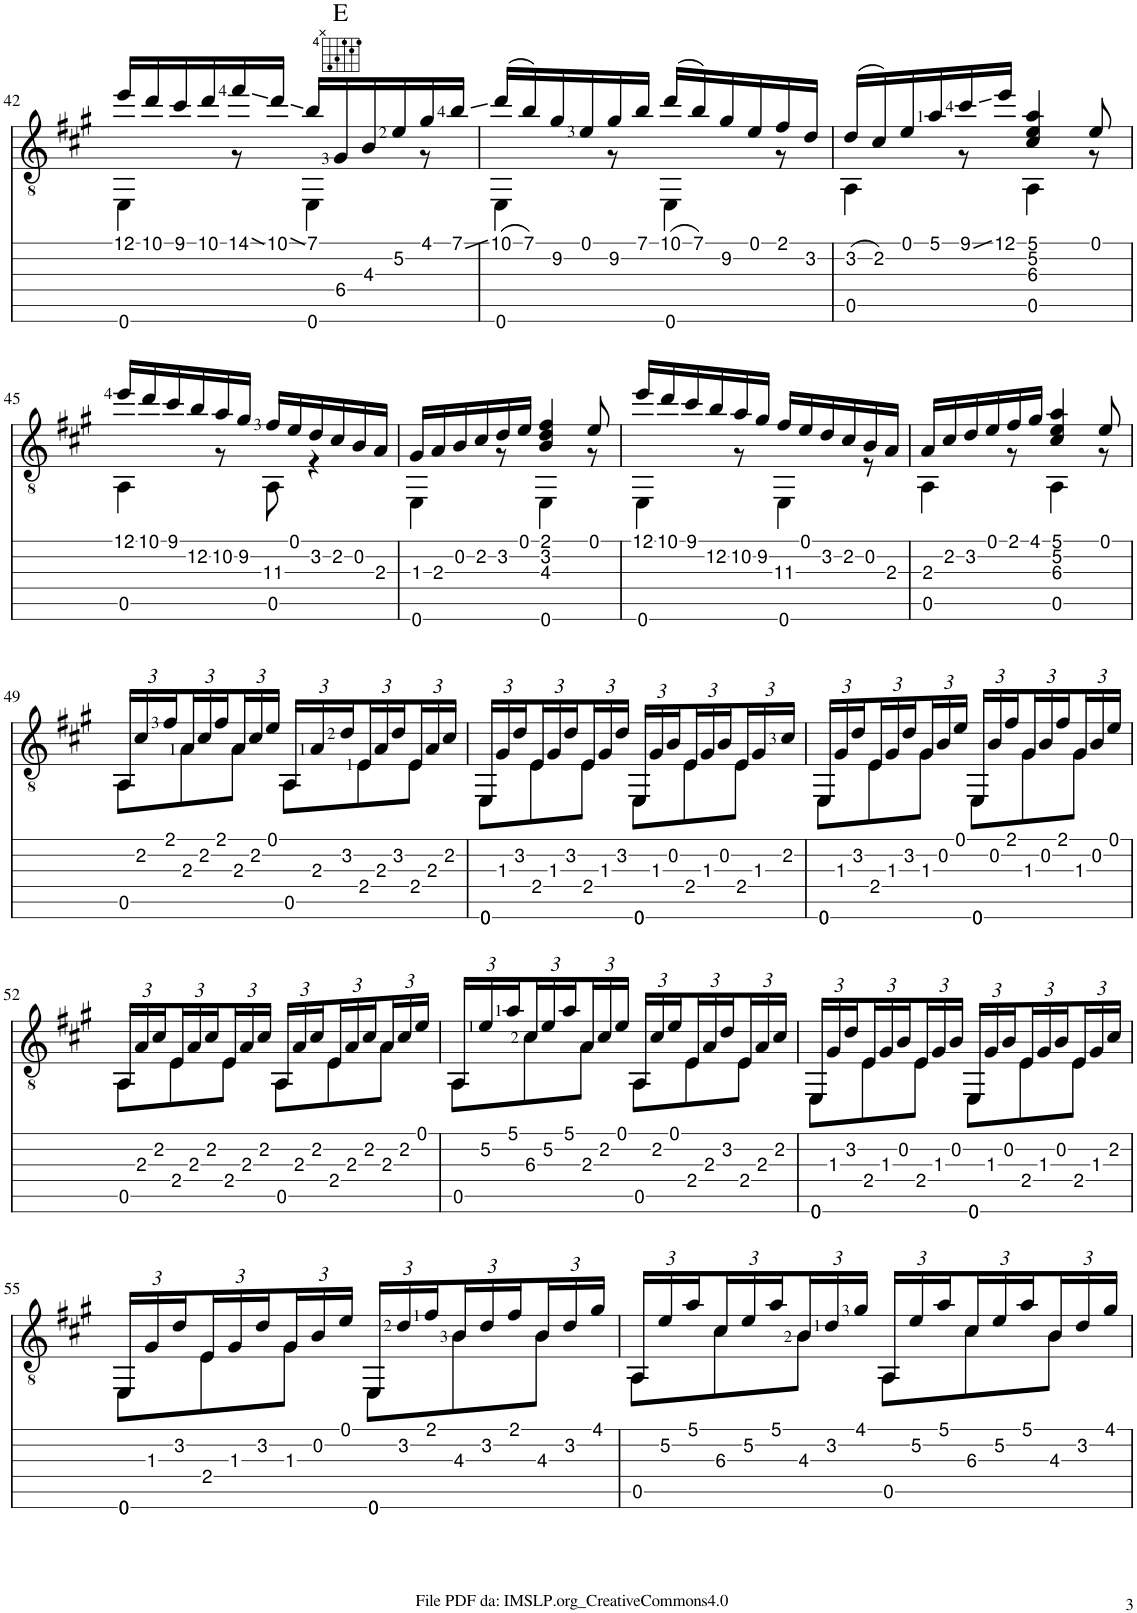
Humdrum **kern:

**kern	**kern	**harte
*part1	*part1	*part1
*staff2	*staff1	*
*I"Guitar	*	*
*I'Guit.	*	*
!!LO:PB:g=z
*	*clefGv2	*
*k[f#c#g#]	*k[f#c#g#]	*
*M6/8	*M6/8	*
=42	=42	=42
*^	*^	*
16eeLL	4EE	16ee/LL	4EE\	.
16dd	.	16dd/	.	.
16cc#	.	16cc#/	.	.
16dd	.	16dd/	.	.
16ff#	8r	16ff#/	8r	.
16ddJJ	.	16dd/JJ	.	.
16bLL	4EE	16b/LL	4EE\	.
16G#	.	16G#/	.	E:maj
16B	.	16B/	.	.
16e	.	16e/	.	.
16g#	8r	16g#/	8r	.
16bJJ	.	16b/JJ	.	.
=43	=43	=43	=43	=43
16ddLL	4EE	(16dd/LL	4EE\	.
16b	.	16b/)	.	.
16g#	.	16g#/	.	.
16e	.	16e/	.	.
16g#	8r	16g#/	8r	.
16bJJ	.	16b/JJ	.	.
16ddLL	4EE	(16dd/LL	4EE\	.
16b	.	16b/)	.	.
16g#	.	16g#/	.	.
16e	.	16e/	.	.
16f#	8r	16f#/	8r	.
16dJJ	.	16d/JJ	.	.
=44	=44	=44	=44	=44
16dLL	4AA	(16d/LL	4AA\	.
16c#	.	16c#/)	.	.
16e	.	16e/	.	.
16a	.	16a/	.	.
16cc#	8r	16cc#/	8r	.
16eeJJ	.	16ee/JJ	.	.
4c# 4e 4a	4AA	4c#/ 4e/ 4a/	4AA\	.
8e	8r	8e/	8r	.
!!LO:LB:g=z	!!
=45	=45	=45	=45	=45
16eeLL	4AA	16ee/LL	4AA\	.
16dd	.	16dd/	.	.
16cc#	.	16cc#/	.	.
16b	.	16b/	.	.
16a	8r	16a/	8r	.
16g#JJ	.	16g#/JJ	.	.
16f#LL	8AA	16f#/LL	8AA\	.
16e	.	16e/	.	.
16d	4r	16d/	4r	.
16c#	.	16c#/	.	.
16B	.	16B/	.	.
16AJJ	.	16A/JJ	.	.
=46	=46	=46	=46	=46
16G#LL	4EE	16G#/LL	4EE\	.
16A	.	16A/	.	.
16B	.	16B/	.	.
16c#	.	16c#/	.	.
16d	8r	16d/	8r	.
16eJJ	.	16e/JJ	.	.
4B 4d 4f#	4EE	4B/ 4d/ 4f#/	4EE\	.
8e	8r	8e/	8r	.
=47	=47	=47	=47	=47
16eeLL	4EE	16ee/LL	4EE\	.
16dd	.	16dd/	.	.
16cc#	.	16cc#/	.	.
16b	.	16b/	.	.
16a	8r	16a/	8r	.
16g#JJ	.	16g#/JJ	.	.
16f#LL	4EE	16f#/LL	4EE\	.
16e	.	16e/	.	.
16d	.	16d/	.	.
16c#	.	16c#/	.	.
16B	8r	16B/	8r	.
16AJJ	.	16A/JJ	.	.
=48	=48	=48	=48	=48
16ALL	4AA	16A/LL	4AA\	.
16c#	.	16c#/	.	.
16d	.	16d/	.	.
16e	.	16e/	.	.
16f#	8r	16f#/	8r	.
16g#JJ	.	16g#/JJ	.	.
4c# 4e 4a	4AA	4c#/ 4e/ 4a/	4AA\	.
8e	8r	8e/	8r	.
!!LO:LB:g=z	!!
=49	=49	=49	=49	=49
*Xbrackettup	*	*Xbrackettup	*	*
24AALL	8AAL	24AA/LL	8AA\L	.
24c#	.	24c#/	.	.
24f#	.	24f#/	.	.
24A	8A	24A/	8A\	.
24c#	.	24c#/	.	.
24f#	.	24f#/	.	.
24A	8AJ	24A/	8A\J	.
24c#	.	24c#/	.	.
24eJJ	.	24e/JJ	.	.
24AALL	8AAL	24AA/LL	8AA\L	.
24A	.	24A/	.	.
24d	.	24d/	.	.
24E	8E	24E/	8E\	.
24A	.	24A/	.	.
24d	.	24d/	.	.
24E	8EJ	24E/	8E\J	.
24A	.	24A/	.	.
24c#JJ	.	24c#/JJ	.	.
=50	=50	=50	=50	=50
24EELL	8EEL	24EE/LL	8EE\L	.
24G#	.	24G#/	.	.
24d	.	24d/	.	.
24E	8E	24E/	8E\	.
24G#	.	24G#/	.	.
24d	.	24d/	.	.
24E	8EJ	24E/	8E\J	.
24G#	.	24G#/	.	.
24dJJ	.	24d/JJ	.	.
24EELL	8EEL	24EE/LL	8EE\L	.
24G#	.	24G#/	.	.
24B	.	24B/	.	.
24E	8E	24E/	8E\	.
24G#	.	24G#/	.	.
24B	.	24B/	.	.
24E	8EJ	24E/	8E\J	.
24G#	.	24G#/	.	.
24c#JJ	.	24c#/JJ	.	.
=51	=51	=51	=51	=51
24EELL	8EEL	24EE/LL	8EE\L	.
24G#	.	24G#/	.	.
24d	.	24d/	.	.
24E	8E	24E/	8E\	.
24G#	.	24G#/	.	.
24d	.	24d/	.	.
24G#	8G#J	24G#/	8G#\J	.
24B	.	24B/	.	.
24eJJ	.	24e/JJ	.	.
24EELL	8EEL	24EE/LL	8EE\L	.
24B	.	24B/	.	.
24f#	.	24f#/	.	.
24G#	8G#	24G#/	8G#\	.
24B	.	24B/	.	.
24f#	.	24f#/	.	.
24G#	8G#J	24G#/	8G#\J	.
24B	.	24B/	.	.
24eJJ	.	24e/JJ	.	.
!!LO:LB:g=z	!!
=52	=52	=52	=52	=52
24AALL	8AAL	24AA/LL	8AA\L	.
24A	.	24A/	.	.
24c#	.	24c#/	.	.
24E	8E	24E/	8E\	.
24A	.	24A/	.	.
24c#	.	24c#/	.	.
24E	8EJ	24E/	8E\J	.
24A	.	24A/	.	.
24c#JJ	.	24c#/JJ	.	.
24AALL	8AAL	24AA/LL	8AA\L	.
24A	.	24A/	.	.
24c#	.	24c#/	.	.
24E	8E	24E/	8E\	.
24A	.	24A/	.	.
24c#	.	24c#/	.	.
24A	8AJ	24A/	8A\J	.
24c#	.	24c#/	.	.
24eJJ	.	24e/JJ	.	.
=53	=53	=53	=53	=53
24AALL	8AAL	24AA/LL	8AA\L	.
24e	.	24e/	.	.
24a	.	24a/	.	.
24c#	8c#	24c#/	8c#\	.
24e	.	24e/	.	.
24a	.	24a/	.	.
24A	8AJ	24A/	8A\J	.
24c#	.	24c#/	.	.
24eJJ	.	24e/JJ	.	.
24AALL	8AAL	24AA/LL	8AA\L	.
24c#	.	24c#/	.	.
24e	.	24e/	.	.
24E	8E	24E/	8E\	.
24A	.	24A/	.	.
24d	.	24d/	.	.
24E	8EJ	24E/	8E\J	.
24A	.	24A/	.	.
24c#JJ	.	24c#/JJ	.	.
=54	=54	=54	=54	=54
24EELL	8EEL	24EE/LL	8EE\L	.
24G#	.	24G#/	.	.
24d	.	24d/	.	.
24E	8E	24E/	8E\	.
24G#	.	24G#/	.	.
24B	.	24B/	.	.
24E	8EJ	24E/	8E\J	.
24G#	.	24G#/	.	.
24BJJ	.	24B/JJ	.	.
24EELL	8EEL	24EE/LL	8EE\L	.
24G#	.	24G#/	.	.
24B	.	24B/	.	.
24E	8E	24E/	8E\	.
24G#	.	24G#/	.	.
24B	.	24B/	.	.
24E	8EJ	24E/	8E\J	.
24G#	.	24G#/	.	.
24c#JJ	.	24c#/JJ	.	.
!!LO:LB:g=z	!!
=55	=55	=55	=55	=55
24EELL	8EEL	24EE/LL	8EE\L	.
24G#	.	24G#/	.	.
24d	.	24d/	.	.
24E	8E	24E/	8E\	.
24G#	.	24G#/	.	.
24d	.	24d/	.	.
24G#	8G#J	24G#/	8G#\J	.
24B	.	24B/	.	.
24eJJ	.	24e/JJ	.	.
24EELL	8EEL	24EE/LL	8EE\L	.
24d	.	24d/	.	.
24f#	.	24f#/	.	.
24B	8B	24B/	8B\	.
24d	.	24d/	.	.
24f#	.	24f#/	.	.
24B	8BJ	24B/	8B\J	.
24d	.	24d/	.	.
24g#JJ	.	24g#/JJ	.	.
=56	=56	=56	=56	=56
24AALL	8AAL	24AA/LL	8AA\L	.
24e	.	24e/	.	.
24a	.	24a/	.	.
24c#	8c#	24c#/	8c#\	.
24e	.	24e/	.	.
24a	.	24a/	.	.
24B	8BJ	24B/	8B\J	.
24d	.	24d/	.	.
24g#JJ	.	24g#/JJ	.	.
24AALL	8AAL	24AA/LL	8AA\L	.
24e	.	24e/	.	.
24a	.	24a/	.	.
24c#	8c#	24c#/	8c#\	.
24e	.	24e/	.	.
24a	.	24a/	.	.
24B	8BJ	24B/	8B\J	.
24d	.	24d/	.	.
24g#JJ	.	24g#/JJ	.	.
*v	*v	*	*	*
*	*v	*v	*
=	=	=
*-	*-	*-
